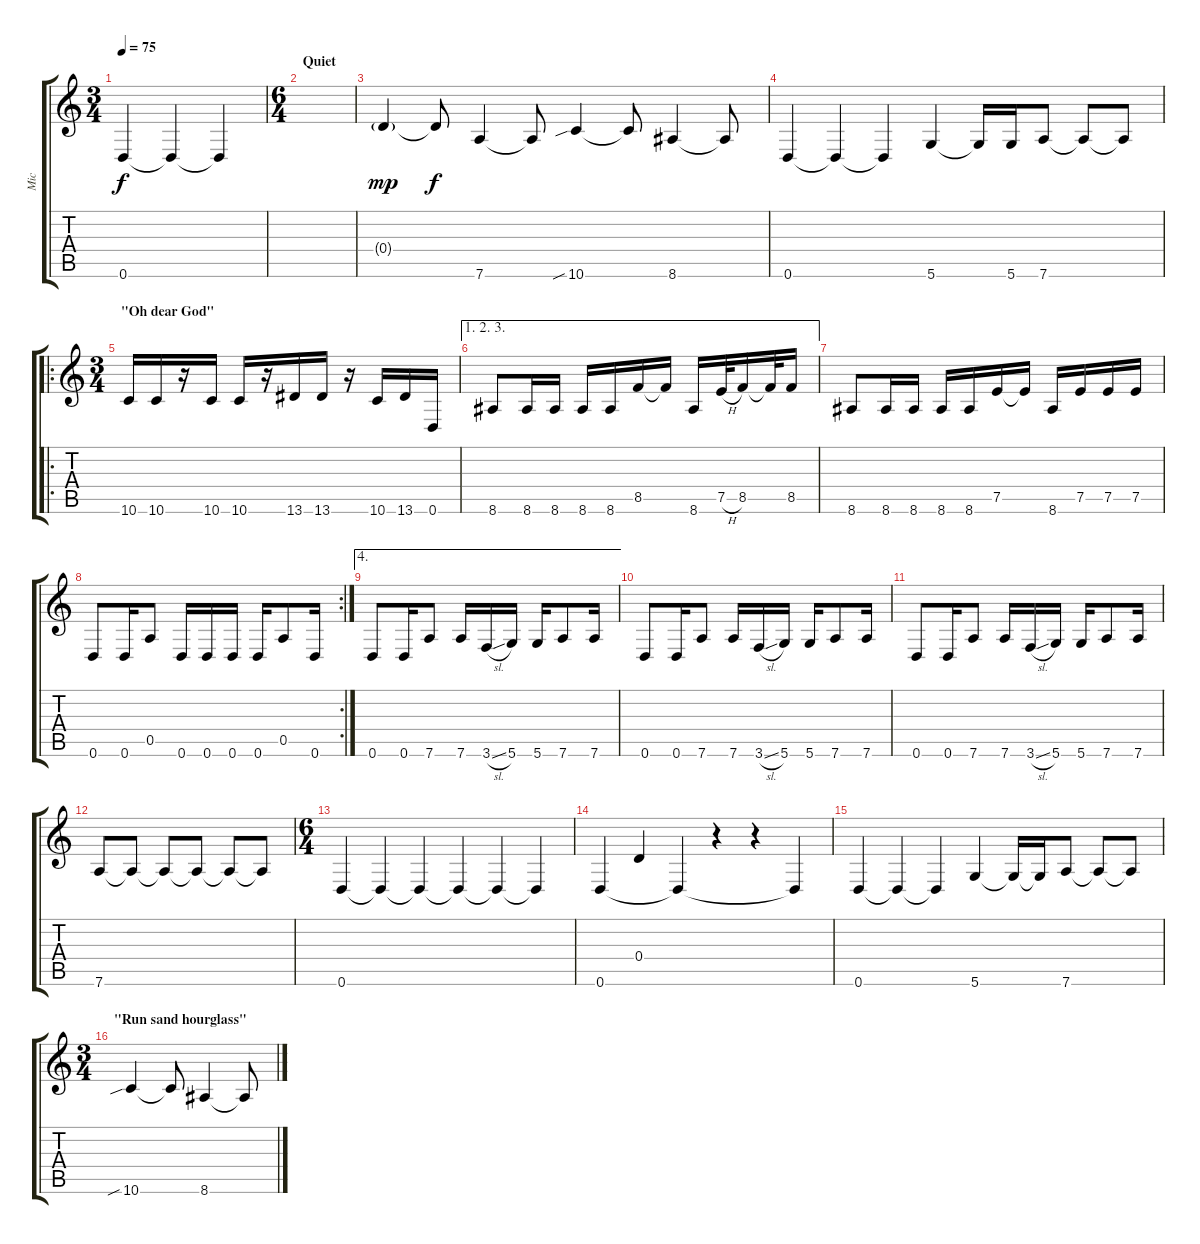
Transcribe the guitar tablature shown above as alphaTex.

\track ("Mic" "Mic") {instrument electricbassfinger}
\staff {score tabs}
\tuning (E4 B3 G3 D3 A2 D2) {hide}
\ts (3 4)
\tempo 75
\clef g2
\ks c
0.6.4{dy f} 0.6{t}.4 0.6{t}.4 |
\ts (6 4)
\section ("" "Quiet")
|
0.4{g}.4{dy mp} 0.4{t}.8{dy f} 7.6.4 7.6{t}.8 10.6{sib}.4 10.6{t}.8 8.6.4 8.6{t}.8 |
0.6.4 0.6{t}.4 0.6{t}.4 5.6.4 5.6{t}.16 5.6.16 7.6.8 7.6{t}.8 7.6{t}.8 |
\ro
\ts (3 4)
\section ("" "\"Oh dear God\"")
10.6.16 10.6.16 r.16 10.6.16 10.6.16 r.16 13.6.16 13.6.16 r.16 10.6.16 13.6.16 0.6.16 |
\ae (1 2 3)
8.6.8 8.6.16 8.6.16 8.6.16 8.6.16 8.5.16 8.5{t}.16 8.6.16 7.5{h}.32 8.5.16 8.5{t}.32 8.5.16 |
8.6.8 8.6.16 8.6.16 8.6.16 8.6.16 7.5.16 7.5{t}.16 8.6.16 7.5.16 7.5.16 7.5.16 |
\rc 2
0.6.8 0.6.16 0.5.8 0.6.16 0.6.16 0.6.16 0.6.16 0.5.8 0.6.16 |
\ae 4
0.6.8 0.6.16 7.6.8 7.6.16 3.6{sl}.16 5.6.16 5.6.16 7.6.8 7.6.16 |
0.6.8 0.6.16 7.6.8 7.6.16 3.6{sl}.16 5.6.16 5.6.16 7.6.8 7.6.16 |
0.6.8 0.6.16{volume 11} 7.6.8 7.6.16{volume 8} 3.6{sl}.16 5.6.16 5.6.16{volume 7} 7.6.8 7.6.16 |
7.6.8 7.6{t}.8 7.6{t}.8 7.6{t}.8 7.6{t}.8 7.6{t}.8 |
\ts (6 4)
0.6.4{volume 13} 0.6{t}.4 0.6{t}.4 0.6{t}.4 0.6{t}.4 0.6{t}.4 |
0.6.4 0.4.4 0.6{t}.4 r.4 r.4 0.6{t}.4 |
0.6.4 0.6{t}.4 0.6{t}.4 5.6.4 5.6{t}.16 5.6{t}.16 7.6.8 7.6{t}.8 7.6{t}.8 |
\ts (3 4)
\section ("" "\"Run sand hourglass\"")
10.6{sib}.4 10.6{t}.8 8.6.4 8.6{t}.8
